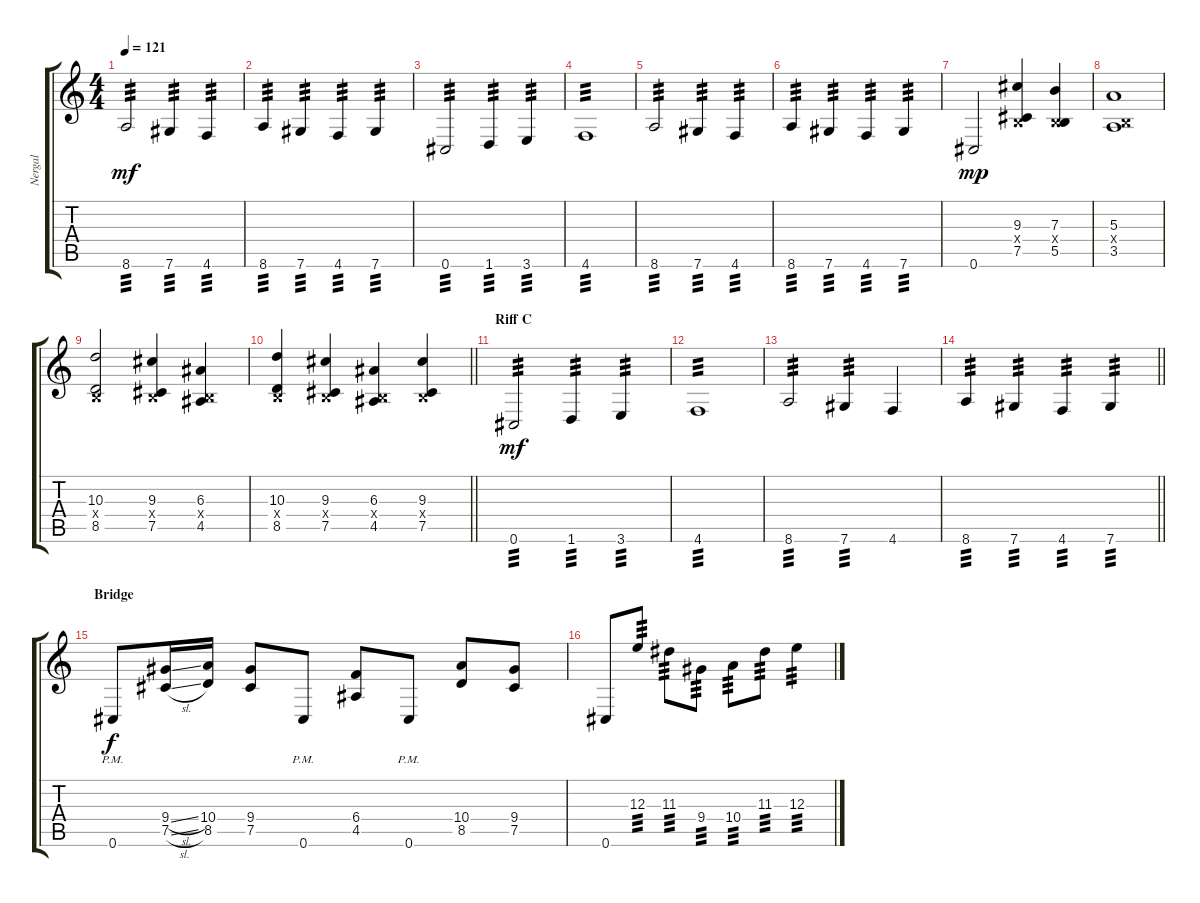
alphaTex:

\track ("Nergal" "Nergal") {instrument distortionguitar}
\staff {score tabs}
\tuning (Db4 Ab3 E3 B2 Gb2 Db2) {hide}
\ts (4 4)
\tempo 121
\clef g2
\ks c
8.6.2{tp 3 dy mf} 7.6.4{tp 3} 4.6.4{tp 3} |
8.6.4{tp 3} 7.6.4{tp 3} 4.6.4{tp 3} 7.6.4{tp 3} |
0.6.2{tp 3} 1.6.4{tp 3} 3.6.4{tp 3} |
4.6.1{tp 3} |
8.6.2{tp 3} 7.6.4{tp 3} 4.6.4{tp 3} |
8.6.4{tp 3} 7.6.4{tp 3} 4.6.4{tp 3} 7.6.4{tp 3} |
0.6.2{dy mp} (9.3 0.4{x} 7.5).4 (7.3 0.4{x} 5.5).4 |
(5.3 0.4{x} 3.5).1 |
(10.3 0.4{x} 8.5).2 (9.3 0.4{x} 7.5).4 (6.3 0.4{x} 4.5).4 |
\barLineRight lightlight
(10.3 0.4{x} 8.5).4 (9.3 0.4{x} 7.5).4 (6.3 0.4{x} 4.5).4 (9.3 0.4{x} 7.5).4 |
\section ("" "Riff C")
0.6.2{tp 3 dy mf} 1.6.4{tp 3} 3.6.4{tp 3} |
4.6.1{tp 3} |
8.6.2{tp 3} 7.6.4{tp 3} 4.6.4 |
\barLineRight lightlight
8.6.4{tp 3} 7.6.4{tp 3} 4.6.4{tp 3} 7.6.4{tp 3} |
\section ("" "Bridge ")
0.6{pm}.8{dy f} (9.4{sl} 7.5{sl}).16 (10.4 8.5).16 (9.4 7.5).8 0.6{pm}.8 (6.4 4.5).8 0.6{pm}.8 (10.4 8.5).8 (9.4 7.5).8 |
0.6.8 12.3.8{tp 3} 11.3.8{tp 3} 9.4.8{tp 3} 10.4.8{tp 3} 11.3.8{tp 3} 12.3.4{tp 3}
